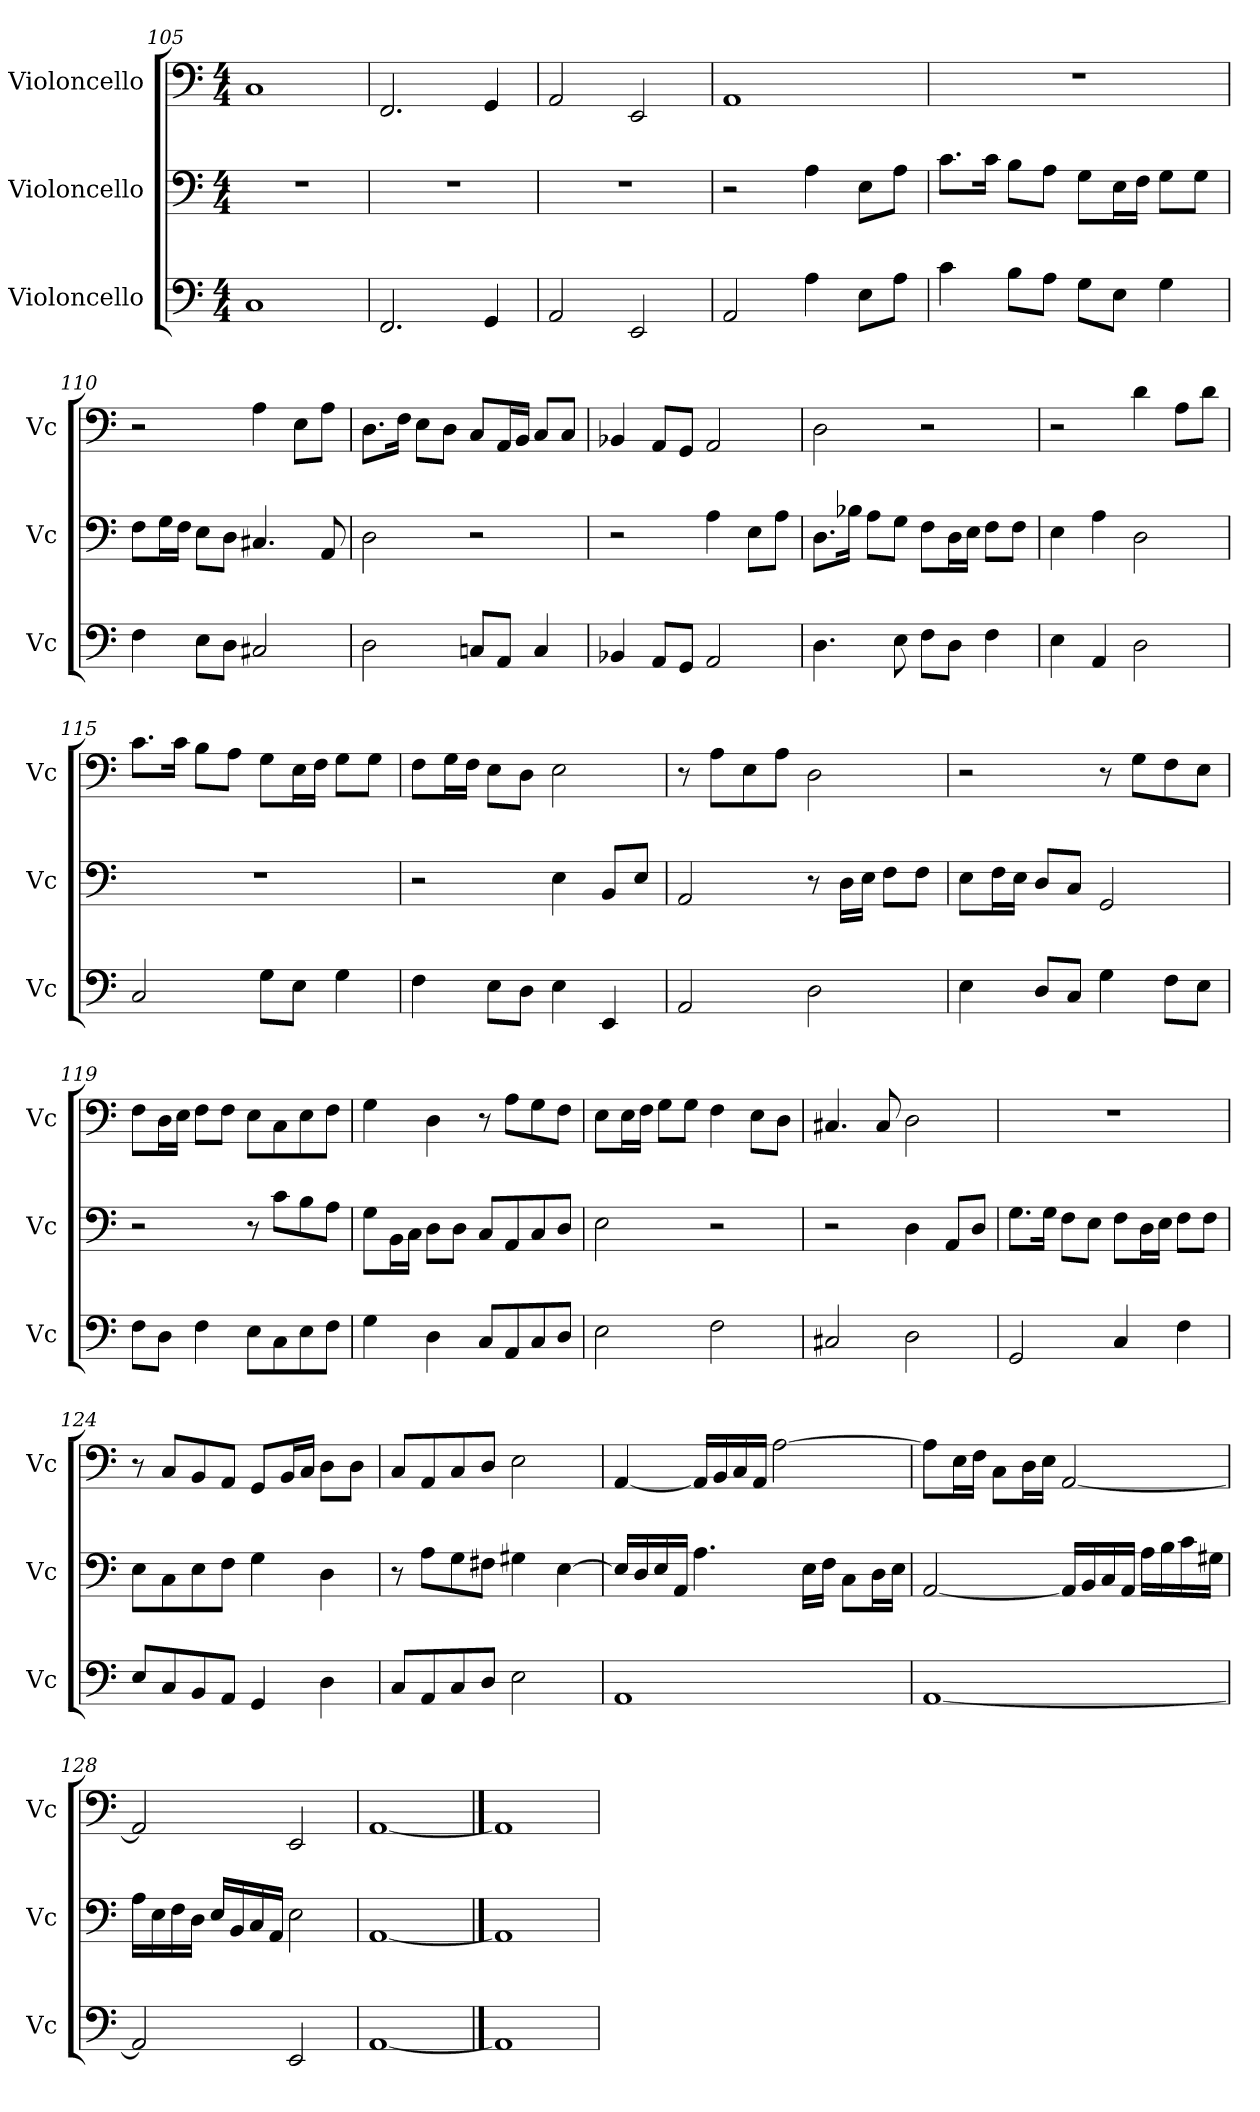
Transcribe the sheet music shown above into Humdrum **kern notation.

**kern	**kern	**kern
*part3	*part2	*part1
*staff3	*staff2	*staff1
*I"Violoncello	*I"Violoncello	*I"Violoncello
*I'Vc	*I'Vc	*I'Vc
*clefF4	*clefF4	*clefF4
*k[]	*k[]	*k[]
*M4/4	*M4/4	*M4/4
=105	=105	=105
1C	1r	1C
=106	=106	=106
2.FF/	1r	2.FF/
4GG/	.	4GG/
=107	=107	=107
2AA/	1r	2AA/
2EE/	.	2EE/
=108	=108	=108
2AA/	2r	1AA
4A\	4A\	.
8E\L	8E\L	.
8A\J	8A\J	.
=109	=109	=109
4c\	8.c\L	1r
.	16c\Jk	.
8B\L	8B\L	.
8A\J	8A\J	.
8G\L	8G\L	.
8E\J	16E\L	.
.	16F\JJ	.
4G\	8G\L	.
.	8G\J	.
=110	=110	=110
4F\	8F\L	2r
.	16G\L	.
.	16F\JJ	.
8E\L	8E\L	.
8D\J	8D\J	.
2C#X/	4.C#X/	4A\
.	.	8E\L
.	8AA/	8A\J
=111	=111	=111
2D\	2D\	8.D\L
.	.	16F\Jk
.	.	8E\L
.	.	8D\J
8Cn/L	2r	8C/L
8AA/J	.	16AA/L
.	.	16BB/JJ
4C/	.	8C/L
.	.	8C/J
=112	=112	=112
4BB-X/	2r	4BB-X/
8AA/L	.	8AA/L
8GG/J	.	8GG/J
2AA/	4A\	2AA/
.	8E\L	.
.	8A\J	.
=113	=113	=113
4.D\	8.D\L	2D\
.	16B-X\Jk	.
.	8A\L	.
8E\	8G\J	.
8F\L	8F\L	2r
8D\J	16D\L	.
.	16E\JJ	.
4F\	8F\L	.
.	8F\J	.
=114	=114	=114
4E\	4E\	2r
4AA/	4A\	.
2D\	2D\	4d\
.	.	8A\L
.	.	8d\J
=115	=115	=115
2C/	1r	8.c\L
.	.	16c\Jk
.	.	8B\L
.	.	8A\J
8G\L	.	8G\L
8E\J	.	16E\L
.	.	16F\JJ
4G\	.	8G\L
.	.	8G\J
=116	=116	=116
4F\	2r	8F\L
.	.	16G\L
.	.	16F\JJ
8E\L	.	8E\L
8D\J	.	8D\J
4E\	4E\	2E\
4EE/	8BB/L	.
.	8E/J	.
=117	=117	=117
2AA/	2AA/	8r
.	.	8A\L
.	.	8E\
.	.	8A\J
2D\	8r	2D\
.	16D\LL	.
.	16E\JJ	.
.	8F\L	.
.	8F\J	.
=118	=118	=118
4E\	8E\L	2r
.	16F\L	.
.	16E\JJ	.
8D/L	8D/L	.
8C/J	8C/J	.
4G\	2GG/	8r
.	.	8G\L
8F\L	.	8F\
8E\J	.	8E\J
=119	=119	=119
8F\L	2r	8F\L
8D\J	.	16D\L
.	.	16E\JJ
4F\	.	8F\L
.	.	8F\J
8E\L	8r	8E\L
8C\	8c\L	8C\
8E\	8B\	8E\
8F\J	8A\J	8F\J
=120	=120	=120
4G\	8G\L	4G\
.	16BB\L	.
.	16C\JJ	.
4D\	8D\L	4D\
.	8D\J	.
8C/L	8C/L	8r
8AA/	8AA/	8A\L
8C/	8C/	8G\
8D/J	8D/J	8F\J
=121	=121	=121
2E\	2E\	8E\L
.	.	16E\L
.	.	16F\JJ
.	.	8G\L
.	.	8G\J
2F\	2r	4F\
.	.	8E\L
.	.	8D\J
=122	=122	=122
2C#X/	2r	4.C#X/
.	.	8C#/
2D\	4D\	2D\
.	8AA/L	.
.	8D/J	.
=123	=123	=123
2GG/	8.G\L	1r
.	16G\Jk	.
.	8F\L	.
.	8E\J	.
4C/	8F\L	.
.	16D\L	.
.	16E\JJ	.
4F\	8F\L	.
.	8F\J	.
=124	=124	=124
8E/L	8E\L	8r
8C/	8C\	8C/L
8BB/	8E\	8BB/
8AA/J	8F\J	8AA/J
4GG/	4G\	8GG/L
.	.	16BB/L
.	.	16C/JJ
4D\	4D\	8D\L
.	.	8D\J
=125	=125	=125
8C/L	8r	8C/L
8AA/	8A\L	8AA/
8C/	8G\	8C/
8D/J	8F#X\J	8D/J
2E\	4G#X\	2E\
.	[4E\	.
=126	=126	=126
1AA	16E/LL]	[4AA/
.	16D/	.
.	16E/	.
.	16AA/JJ	.
.	4.A\	16AA/LL]
.	.	16BB/
.	.	16C/
.	.	16AA/JJ
.	.	[2A\
.	16E\LL	.
.	16F\JJ	.
.	8C\L	.
.	16D\L	.
.	16E\JJ	.
=127	=127	=127
[1AA	[2AA/	8A\L]
.	.	16E\L
.	.	16F\JJ
.	.	8C\L
.	.	16D\L
.	.	16E\JJ
.	16AA/LL]	[2AA/
.	16BB/	.
.	16C/	.
.	16AA/JJ	.
.	16A\LL	.
.	16B\	.
.	16c\	.
.	16G#X\JJ	.
=128	=128	=128
2AA/]	16A\LL	2AA/]
.	16E\	.
.	16F\	.
.	16D\JJ	.
.	16E/LL	.
.	16BB/	.
.	16C/	.
.	16AA/JJ	.
2EE/	2E\	2EE/
=129	=129	=129
[1AA	[1AA	[1AA
==130	==130	==130
1AA]	1AA]	1AA]
=	=	=
*-	*-	*-
